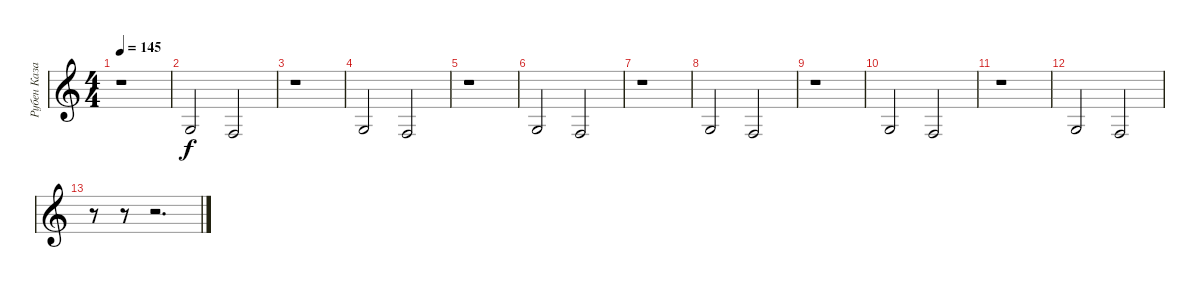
\track ("Рубен Казарьян" "Рубен Каза") {instrument synthstrings1}
\staff {score}
\tuning (E5 B4 G4 D4 A3 E3) {hide}
\ts (4 4)
\tempo 145
\clef g2
\ks c
r.1{dy f} |
3.6.2 1.6.2 |
r.1 |
3.6.2 1.6.2 |
r.1 |
3.6.2 1.6.2 |
r.1 |
3.6.2 1.6.2 |
r.1 |
3.6.2 1.6.2 |
r.1 |
3.6.2 1.6.2 |
r.8 r.8 r.2{d}
